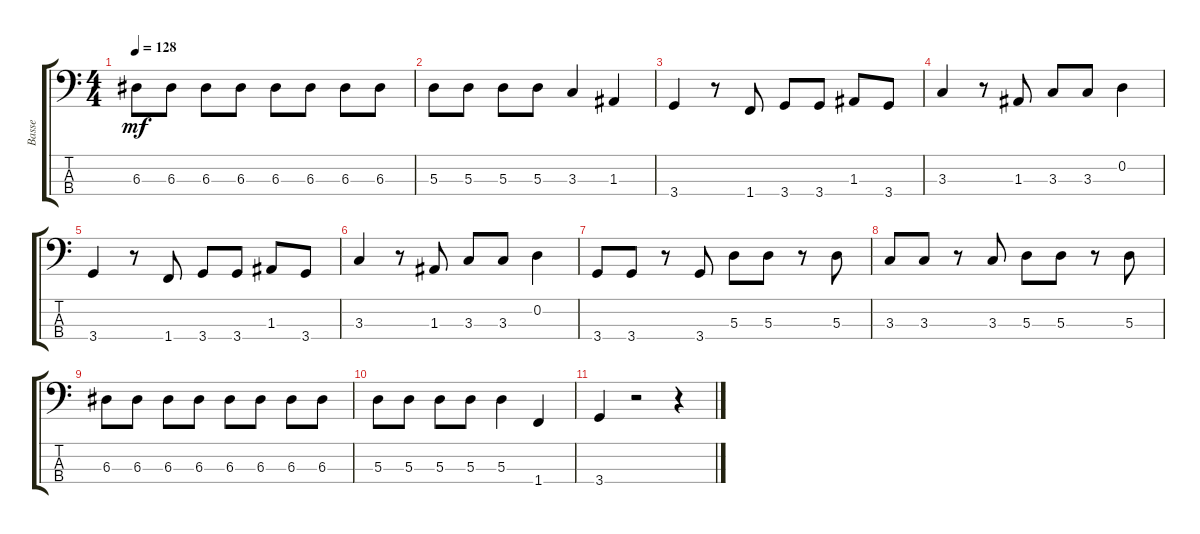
\track ("Basse" "Basse") {instrument electricbassfinger}
\staff {score tabs}
\tuning (G2 D2 A1 E1) {hide}
\ts (4 4)
\tempo 128
\clef f4
\ks c
6.3.8{dy mf} 6.3.8 6.3.8 6.3.8 6.3.8 6.3.8 6.3.8 6.3.8 |
5.3.8 5.3.8 5.3.8 5.3.8 3.3.4 1.3.4 |
3.4.4 r.8 1.4.8 3.4.8 3.4.8 1.3.8 3.4.8 |
3.3.4 r.8 1.3.8 3.3.8 3.3.8 0.2.4 |
3.4.4 r.8 1.4.8 3.4.8 3.4.8 1.3.8 3.4.8 |
3.3.4 r.8 1.3.8 3.3.8 3.3.8 0.2.4 |
3.4.8 3.4.8 r.8 3.4.8 5.3.8 5.3.8 r.8 5.3.8 |
3.3.8 3.3.8 r.8 3.3.8 5.3.8 5.3.8 r.8 5.3.8 |
6.3.8 6.3.8 6.3.8 6.3.8 6.3.8 6.3.8 6.3.8 6.3.8 |
5.3.8 5.3.8 5.3.8 5.3.8 5.3.4 1.4.4 |
3.4.4 r.2 r.4
